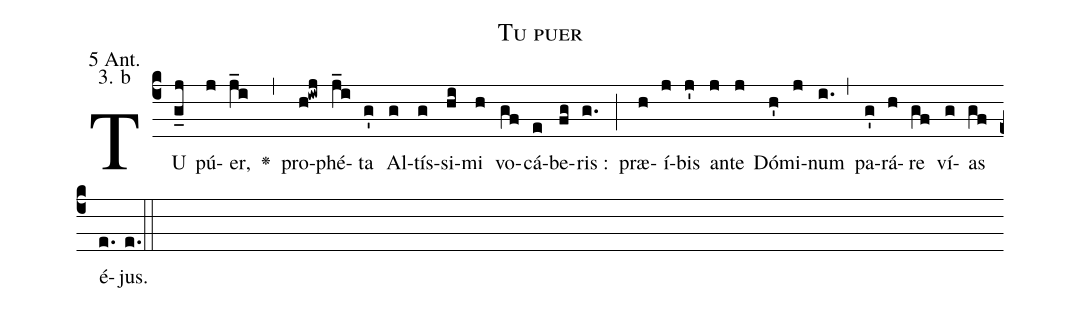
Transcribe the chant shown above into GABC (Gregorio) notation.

name: Tu puer;
office-part: 5 Antiphon;
mode: 3b;
annotation: 5 Ant.;
annotation: 3. b;
def-m1:}{\greseteolcustos{manual}{;
def-m2:\ifx\breakbeforeEuouae\undefined\else;
def-m3:\fi}\ifx\noeuouae\undefined\def\noeuouae{F}\fi\if\noeuouae F{;
def-m4:}\fi;
%%
% The syntax in this part is called gabc. Please refer to http://home.gna.org/gregorio/gabc/#basis

(c4)TU(g_j) pú(j)er,(j_i) <v>\greheightstar</v>(,)
pro(h!iwj)phé(j_i)ta(g') Al(g)tís(g)si(hi)mi(h) vo(gf)cá(e)be(fg)ris :(g.) (;)
præ(h)í(j)bis(j') an(j)te(j) Dó(h')mi(j)num(i.) (,)
pa(g')rá(h)re(gf) ví(g)as(gf) é(e.[em1])jus.(e.) (::[em2]z[em3])

E(j) u(j) o(j) u(h) a(j) e.(i.) (::[em4])
